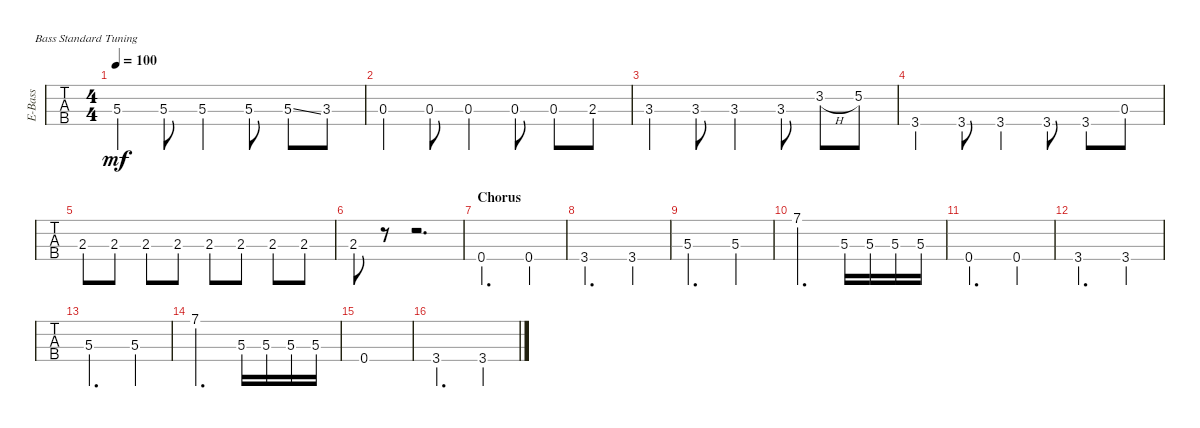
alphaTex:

\defaultSystemsLayout 4
\bracketExtendMode groupsimilarinstruments
\otherSystemsTrackNameOrientation horizontal
\track ("Cole Train" "E-Bass") {instrument electricbassfinger}
\staff {tabs}
\tuning (G2 D2 A1 E1)
\ts (4 4)
\tempo 100
\clef f4
\ks c
5.3.4{dy mf} 5.3.8 5.3.4 5.3.8 5.3{ss}.8 3.3.8 |
0.3.4 0.3.8 0.3.4 0.3.8 0.3.8 2.3.8 |
3.3.4 3.3.8 3.3.4 3.3.8 3.2{h}.8 5.2.8 |
3.4.4 3.4.8 3.4.4 3.4.8 3.4.8 0.3.8 |
2.3.8 2.3.8 2.3.8 2.3.8 2.3.8 2.3.8 2.3.8 2.3.8 |
2.3.8 r.8 r.2{d} |
\section ("" "Chorus")
0.4.2{d} 0.4.4 |
3.4.2{d} 3.4.4 |
5.3.2{d} 5.3.4 |
7.1.2{d} 5.3.16 5.3.16 5.3.16 5.3.16 |
0.4.2{d} 0.4.4 |
3.4.2{d} 3.4.4 |
5.3.2{d} 5.3.4 |
7.1.2{d} 5.3.16 5.3.16 5.3.16 5.3.16 |
0.4.1 |
3.4.2{d} 3.4.4
